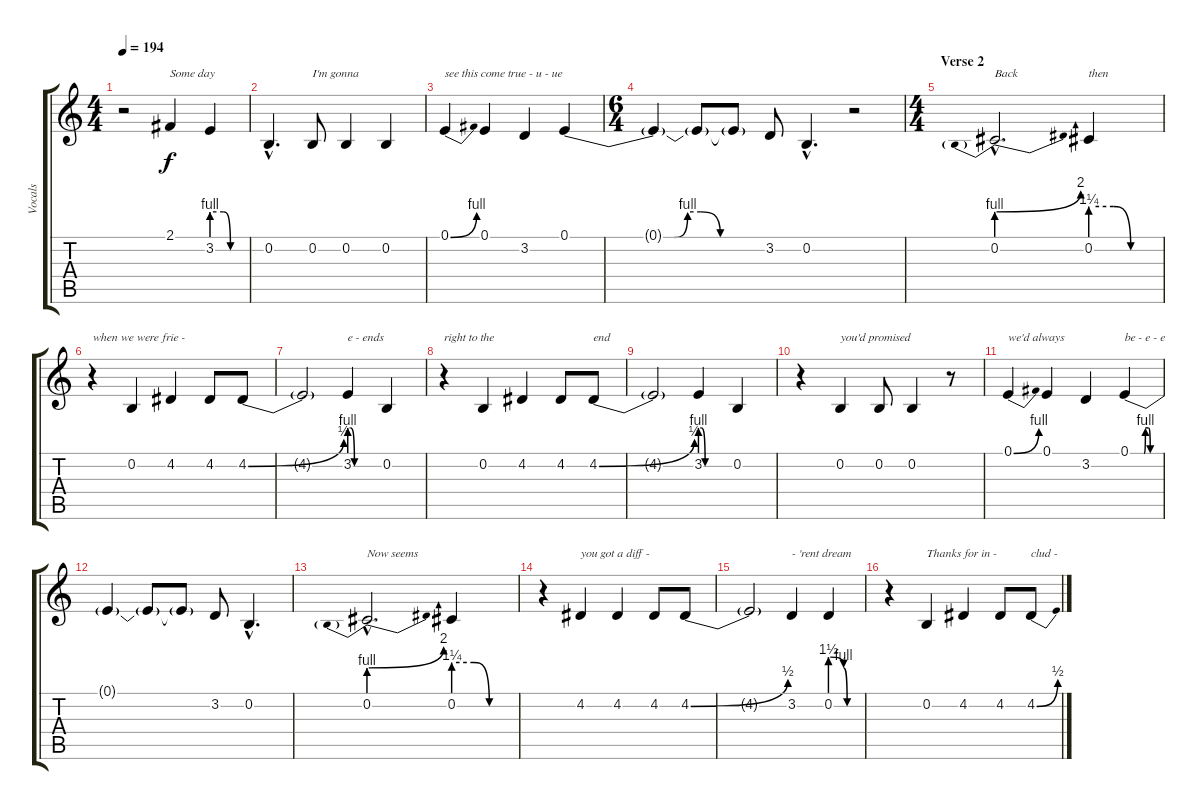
\track ("Vocals" "Vocals") {instrument tenorsax}
\staff {score tabs}
\tuning (E4 B3 G3 D3 A2 E2) {hide}
\ts (4 4)
\tempo 194
\clef g2
\ks c
r.2{dy f} 2.1.4{txt "Some day"} 3.2{be (custom 0 4 21 4 33 0 60 0)}.4 |
0.2{hac}.4{d} 0.2.8{txt "I'm gonna"} 0.2.4 0.2.4 |
0.1{be (bend 0 0 60 4)}.4{txt "see this come true - u - ue"} 0.1.4 3.2.4 0.1{be (custom 0 0 32 0 36 4 40 4 46 0 60 0)}.4 |
\ts (6 4)
0.1{t}.4 0.1{t}.8 0.1{t}.8 3.2.8 0.2{hac}.4{d} r.2 |
\ts (4 4)
\section ("" "Verse 2")
0.2{be (prebendbend 0 4 60 8) hac}.2{d txt "Back"} 0.2{be (custom 0 5 20 5 35 0 60 0)}.4{txt "then"} |
r.4{txt "when we were frie - "} 0.2.4 4.2.4 4.2.8 4.2{be (bend 0 0 60 2)}.8 |
4.2{t}.2 3.2{be (custom 0 4 2 4 10 0 60 0)}.4{txt "e - ends"} 0.2.4 |
r.4{txt "right to the"} 0.2.4 4.2.4 4.2.8 4.2{be (bend 0 0 60 2)}.8{txt "end"} |
4.2{t}.2 3.2{be (custom 0 4 2 4 10 0 60 0)}.4 0.2.4 |
r.4 0.2.4{txt "you'd promised"} 0.2.8 0.2.4 r.8 |
0.1{be (bend 0 0 60 4)}.4{txt "we'd always"} 0.1.4 3.2.4 0.1{be (custom 0 0 28 0 31 4 37 4 41 0 60 0)}.4{txt "be - e - e"} |
0.1{t}.4 0.1{t}.8 0.1{t}.8 3.2.8 0.2{hac}.4{d} |
0.2{be (prebendbend 0 4 60 8) hac}.2{d txt "Now seems"} 0.2{be (custom 0 5 20 5 35 0 60 0)}.4 |
r.4 4.2.4{txt "you got a diff - "} 4.2.4 4.2.8 4.2{be (bend 0 0 60 2)}.8 |
4.2{t}.2 3.2.4{txt "- 'rent dream"} 0.2{be (custom 0 6 26 4 33 0 60 0)}.4 |
r.4 0.2.4{txt "Thanks for in - "} 4.2.4 4.2.8 4.2{be (bend 0 0 60 2)}.8{txt "clud - "}
